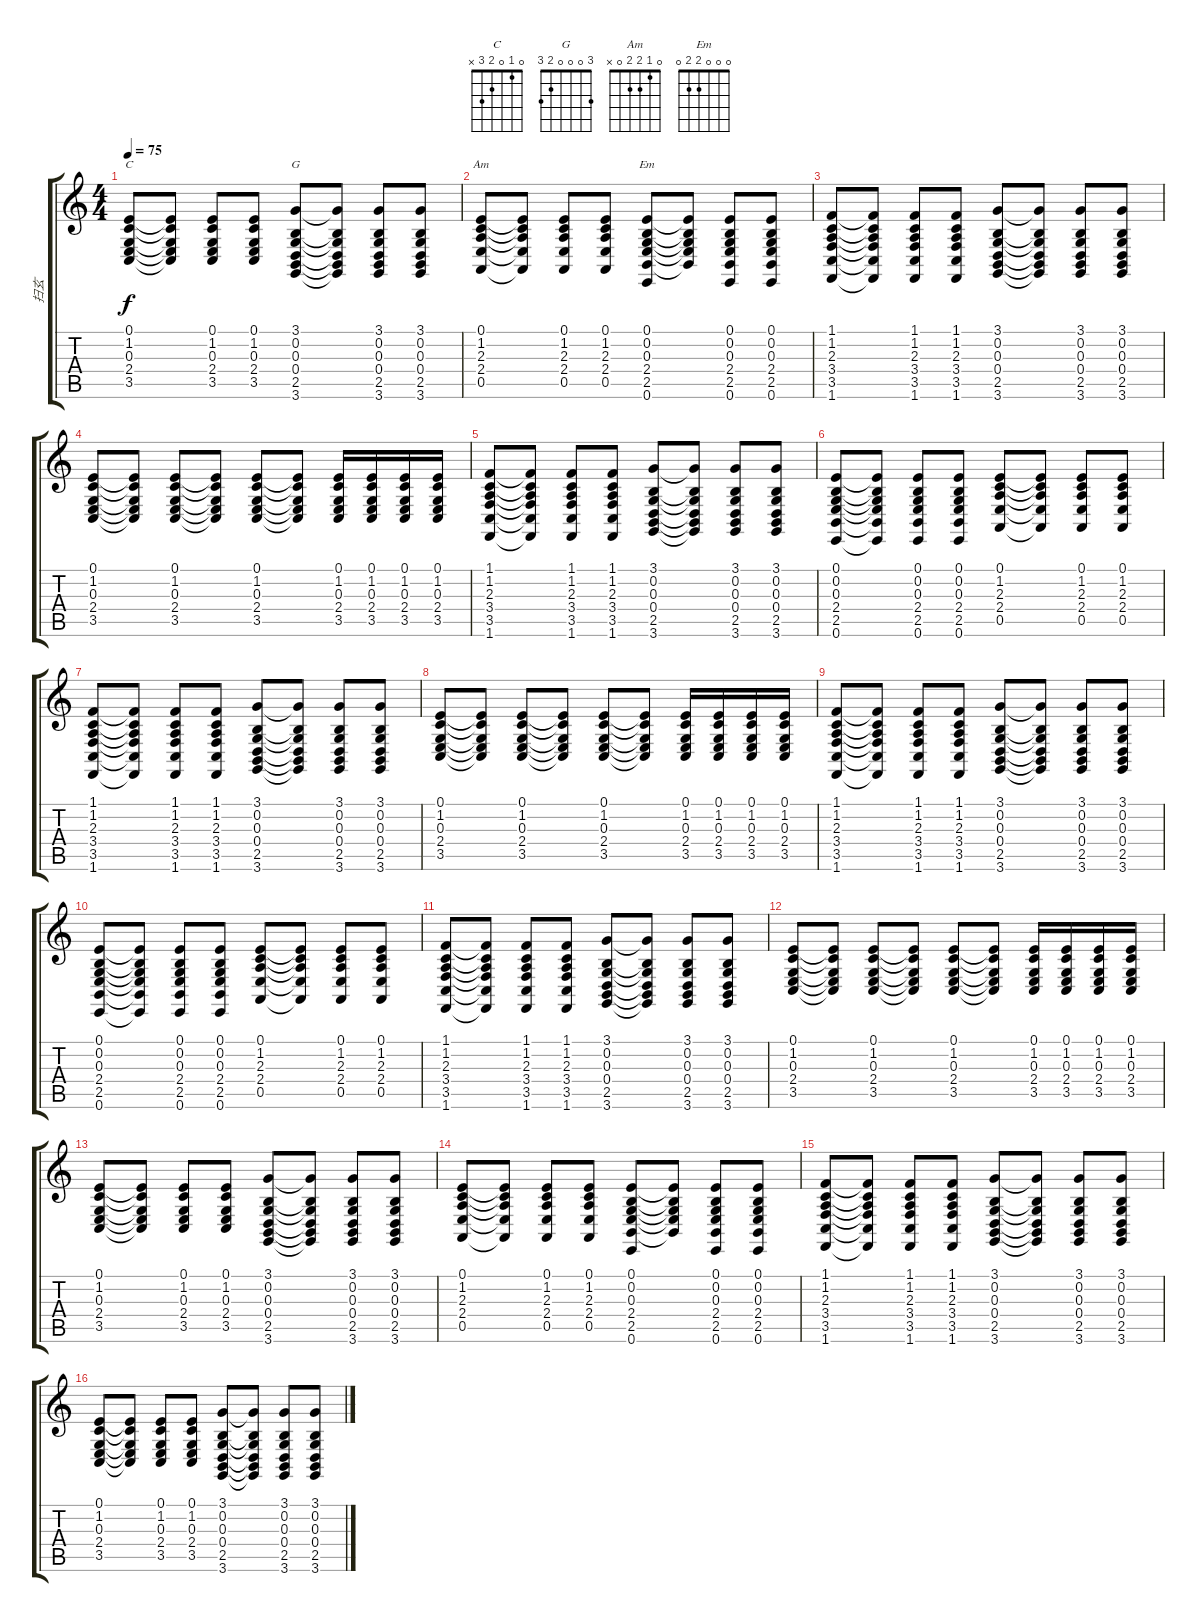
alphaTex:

\track ("扫玄" "扫玄") {instrument acousticgrandpiano}
\staff {score tabs}
\tuning (E4 B3 G3 D3 A2 E2) {hide}
\chord ("C" 0 1 0 2 3 x)
\chord ("G" 3 0 0 0 2 3)
\chord ("Am" 0 1 2 2 0 x)
\chord ("Em" 0 0 0 2 2 0)
\ts (4 4)
\tempo 75
\clef g2
\ks c
(0.1 1.2 0.3 2.4 3.5).8{ch "C" dy f} (0.1{t} 1.2{t} 0.3{t} 2.4{t} 3.5{t}).8 (0.1 1.2 0.3 2.4 3.5).8 (0.1 1.2 0.3 2.4 3.5).8 (3.1 0.2 0.3 0.4 2.5 3.6).8{ch "G"} (3.1{t} 0.2{t} 0.3{t} 0.4{t} 2.5{t} 3.6{t}).8 (3.1 0.2 0.3 0.4 2.5 3.6).8 (3.1 0.2 0.3 0.4 2.5 3.6).8 |
(0.1 1.2 2.3 2.4 0.5).8{ch "Am"} (0.1{t} 1.2{t} 2.3{t} 2.4{t} 0.5{t}).8 (0.1 1.2 2.3 2.4 0.5).8 (0.1 1.2 2.3 2.4 0.5).8 (0.1 0.2 0.3 2.4 2.5 0.6).8{ch "Em"} (0.1{t} 0.2{t} 0.3{t} 2.4{t} 2.5{t}).8 (0.1 0.2 0.3 2.4 2.5 0.6).8 (0.1 0.2 0.3 2.4 2.5 0.6).8 |
(1.1 1.2 2.3 3.4 3.5 1.6).8 (1.1{t} 1.2{t} 2.3{t} 3.4{t} 3.5{t} 1.6{t}).8 (1.1 1.2 2.3 3.4 3.5 1.6).8 (1.1 1.2 2.3 3.4 3.5 1.6).8 (3.1 0.2 0.3 0.4 2.5 3.6).8 (3.1{t} 0.2{t} 0.3{t} 0.4{t} 2.5{t} 3.6{t}).8 (3.1 0.2 0.3 0.4 2.5 3.6).8 (3.1 0.2 0.3 0.4 2.5 3.6).8 |
(0.1 1.2 0.3 2.4 3.5).8 (0.1{t} 1.2{t} 0.3{t} 2.4{t} 3.5{t}).8 (0.1 1.2 0.3 2.4 3.5).8 (0.1{t} 1.2{t} 0.3{t} 2.4{t} 3.5{t}).8 (0.1 1.2 0.3 2.4 3.5).8 (0.1{t} 1.2{t} 0.3{t} 2.4{t} 3.5{t}).8 (0.1 1.2 0.3 2.4 3.5).16 (0.1 1.2 0.3 2.4 3.5).16 (0.1 1.2 0.3 2.4 3.5).16 (0.1 1.2 0.3 2.4 3.5).16 |
(1.1 1.2 2.3 3.4 3.5 1.6).8 (1.1{t} 1.2{t} 2.3{t} 3.4{t} 3.5{t} 1.6{t}).8 (1.1 1.2 2.3 3.4 3.5 1.6).8 (1.1 1.2 2.3 3.4 3.5 1.6).8 (3.1 0.2 0.3 0.4 2.5 3.6).8 (3.1{t} 0.2{t} 0.3{t} 0.4{t} 2.5{t} 3.6{t}).8 (3.1 0.2 0.3 0.4 2.5 3.6).8 (3.1 0.2 0.3 0.4 2.5 3.6).8 |
(0.1 0.2 0.3 2.4 2.5 0.6).8 (0.1{t} 0.2{t} 0.3{t} 2.4{t} 2.5{t} 0.6{t}).8 (0.1 0.2 0.3 2.4 2.5 0.6).8 (0.1 0.2 0.3 2.4 2.5 0.6).8 (0.1 1.2 2.3 2.4 0.5).8 (0.1{t} 1.2{t} 2.3{t} 2.4{t} 0.5{t}).8 (0.1 1.2 2.3 2.4 0.5).8 (0.1 1.2 2.3 2.4 0.5).8 |
(1.1 1.2 2.3 3.4 3.5 1.6).8 (1.1{t} 1.2{t} 2.3{t} 3.4{t} 3.5{t} 1.6{t}).8 (1.1 1.2 2.3 3.4 3.5 1.6).8 (1.1 1.2 2.3 3.4 3.5 1.6).8 (3.1 0.2 0.3 0.4 2.5 3.6).8 (3.1{t} 0.2{t} 0.3{t} 0.4{t} 2.5{t} 3.6{t}).8 (3.1 0.2 0.3 0.4 2.5 3.6).8 (3.1 0.2 0.3 0.4 2.5 3.6).8 |
(0.1 1.2 0.3 2.4 3.5).8 (0.1{t} 1.2{t} 0.3{t} 2.4{t} 3.5{t}).8 (0.1 1.2 0.3 2.4 3.5).8 (0.1{t} 1.2{t} 0.3{t} 2.4{t} 3.5{t}).8 (0.1 1.2 0.3 2.4 3.5).8 (0.1{t} 1.2{t} 0.3{t} 2.4{t} 3.5{t}).8 (0.1 1.2 0.3 2.4 3.5).16 (0.1 1.2 0.3 2.4 3.5).16 (0.1 1.2 0.3 2.4 3.5).16 (0.1 1.2 0.3 2.4 3.5).16 |
(1.1 1.2 2.3 3.4 3.5 1.6).8 (1.1{t} 1.2{t} 2.3{t} 3.4{t} 3.5{t} 1.6{t}).8 (1.1 1.2 2.3 3.4 3.5 1.6).8 (1.1 1.2 2.3 3.4 3.5 1.6).8 (3.1 0.2 0.3 0.4 2.5 3.6).8 (3.1{t} 0.2{t} 0.3{t} 0.4{t} 2.5{t} 3.6{t}).8 (3.1 0.2 0.3 0.4 2.5 3.6).8 (3.1 0.2 0.3 0.4 2.5 3.6).8 |
(0.1 0.2 0.3 2.4 2.5 0.6).8 (0.1{t} 0.2{t} 0.3{t} 2.4{t} 2.5{t} 0.6{t}).8 (0.1 0.2 0.3 2.4 2.5 0.6).8 (0.1 0.2 0.3 2.4 2.5 0.6).8 (0.1 1.2 2.3 2.4 0.5).8 (0.1{t} 1.2{t} 2.3{t} 2.4{t} 0.5{t}).8 (0.1 1.2 2.3 2.4 0.5).8 (0.1 1.2 2.3 2.4 0.5).8 |
(1.1 1.2 2.3 3.4 3.5 1.6).8 (1.1{t} 1.2{t} 2.3{t} 3.4{t} 3.5{t} 1.6{t}).8 (1.1 1.2 2.3 3.4 3.5 1.6).8 (1.1 1.2 2.3 3.4 3.5 1.6).8 (3.1 0.2 0.3 0.4 2.5 3.6).8 (3.1{t} 0.2{t} 0.3{t} 0.4{t} 2.5{t} 3.6{t}).8 (3.1 0.2 0.3 0.4 2.5 3.6).8 (3.1 0.2 0.3 0.4 2.5 3.6).8 |
(0.1 1.2 0.3 2.4 3.5).8 (0.1{t} 1.2{t} 0.3{t} 2.4{t} 3.5{t}).8 (0.1 1.2 0.3 2.4 3.5).8 (0.1{t} 1.2{t} 0.3{t} 2.4{t} 3.5{t}).8 (0.1 1.2 0.3 2.4 3.5).8 (0.1{t} 1.2{t} 0.3{t} 2.4{t} 3.5{t}).8 (0.1 1.2 0.3 2.4 3.5).16 (0.1 1.2 0.3 2.4 3.5).16 (0.1 1.2 0.3 2.4 3.5).16 (0.1 1.2 0.3 2.4 3.5).16 |
(0.1 1.2 0.3 2.4 3.5).8 (0.1{t} 1.2{t} 0.3{t} 2.4{t} 3.5{t}).8 (0.1 1.2 0.3 2.4 3.5).8 (0.1 1.2 0.3 2.4 3.5).8 (3.1 0.2 0.3 0.4 2.5 3.6).8 (3.1{t} 0.2{t} 0.3{t} 0.4{t} 2.5{t} 3.6{t}).8 (3.1 0.2 0.3 0.4 2.5 3.6).8 (3.1 0.2 0.3 0.4 2.5 3.6).8 |
(0.1 1.2 2.3 2.4 0.5).8 (0.1{t} 1.2{t} 2.3{t} 2.4{t} 0.5{t}).8 (0.1 1.2 2.3 2.4 0.5).8 (0.1 1.2 2.3 2.4 0.5).8 (0.1 0.2 0.3 2.4 2.5 0.6).8 (0.1{t} 0.2{t} 0.3{t} 2.4{t} 2.5{t}).8 (0.1 0.2 0.3 2.4 2.5 0.6).8 (0.1 0.2 0.3 2.4 2.5 0.6).8 |
(1.1 1.2 2.3 3.4 3.5 1.6).8 (1.1{t} 1.2{t} 2.3{t} 3.4{t} 3.5{t} 1.6{t}).8 (1.1 1.2 2.3 3.4 3.5 1.6).8 (1.1 1.2 2.3 3.4 3.5 1.6).8 (3.1 0.2 0.3 0.4 2.5 3.6).8 (3.1{t} 0.2{t} 0.3{t} 0.4{t} 2.5{t} 3.6{t}).8 (3.1 0.2 0.3 0.4 2.5 3.6).8 (3.1 0.2 0.3 0.4 2.5 3.6).8 |
(0.1 1.2 0.3 2.4 3.5).8 (0.1{t} 1.2{t} 0.3{t} 2.4{t} 3.5{t}).8 (0.1 1.2 0.3 2.4 3.5).8 (0.1 1.2 0.3 2.4 3.5).8 (3.1 0.2 0.3 0.4 2.5 3.6).8 (3.1{t} 0.2{t} 0.3{t} 0.4{t} 2.5{t} 3.6{t}).8 (3.1 0.2 0.3 0.4 2.5 3.6).8 (3.1 0.2 0.3 0.4 2.5 3.6).8
